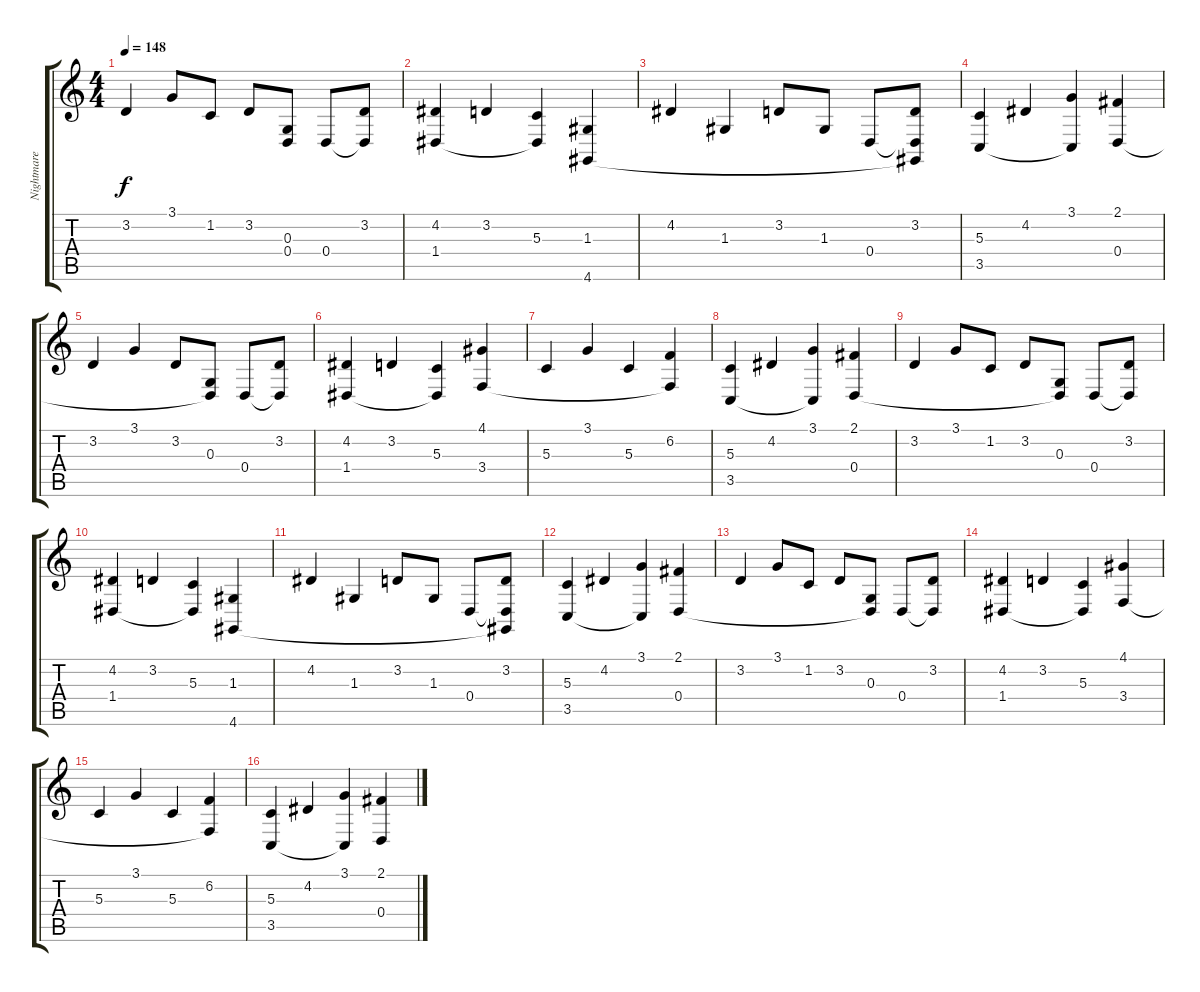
\track ("Nightmare Industries" "Nightmare ") {instrument acousticgrandpiano}
\staff {score tabs}
\tuning (E4 B3 G3 D3 A2 E2) {hide}
\ts (4 4)
\tempo 148
\clef g2
\ks c
3.2.4{dy f} 3.1.8 1.2.8 3.2.8 (0.3 0.4{t}).8 0.4.8 (3.2 0.4{t}).8 |
(4.2 1.4).4 3.2.4 (5.3 1.4{t}).4 (1.3 4.6).4 |
4.2.4 1.3.4 3.2.8 1.3.8 0.4.8 (3.2 0.4{t} 4.6{t}).8 |
(5.3 3.5).4 4.2.4 (3.1 3.5{t}).4 (2.1 0.4).4 |
3.2.4 3.1.4 3.2.8 (0.3 0.4{t}).8 0.4.8 (3.2 0.4{t}).8 |
(4.2 1.4).4 3.2.4 (5.3 1.4{t}).4 (4.1 3.4).4 |
5.3.4 3.1.4 5.3.4 (6.2 3.4{t}).4 |
(5.3 3.5).4 4.2.4 (3.1 3.5{t}).4 (2.1 0.4).4 |
3.2.4 3.1.8 1.2.8 3.2.8 (0.3 0.4{t}).8 0.4.8 (3.2 0.4{t}).8 |
(4.2 1.4).4 3.2.4 (5.3 1.4{t}).4 (1.3 4.6).4 |
4.2.4 1.3.4 3.2.8 1.3.8 0.4.8 (3.2 0.4{t} 4.6{t}).8 |
(5.3 3.5).4 4.2.4 (3.1 3.5{t}).4 (2.1 0.4).4 |
3.2.4 3.1.8 1.2.8 3.2.8 (0.3 0.4{t}).8 0.4.8 (3.2 0.4{t}).8 |
(4.2 1.4).4 3.2.4 (5.3 1.4{t}).4 (4.1 3.4).4 |
5.3.4 3.1.4 5.3.4 (6.2 3.4{t}).4 |
(5.3 3.5).4 4.2.4 (3.1 3.5{t}).4 (2.1 0.4).4
